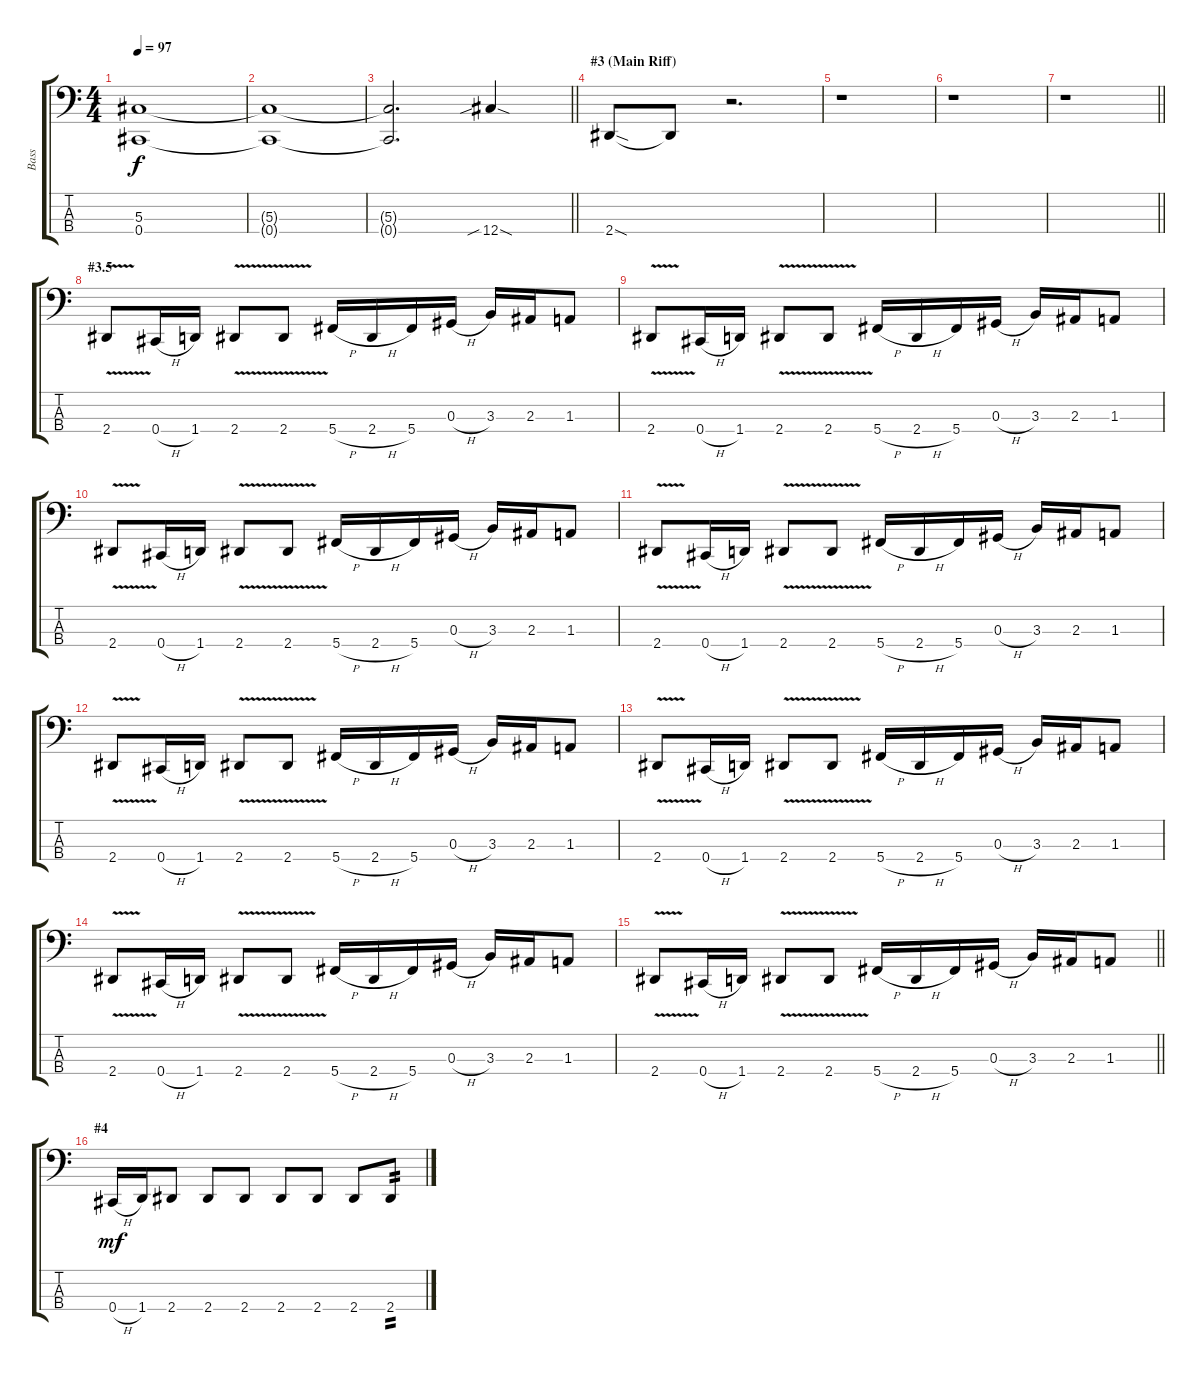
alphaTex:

\track ("Bass" "Bass") {instrument electricbassfinger}
\staff {score tabs}
\tuning (Gb2 Db2 Ab1 Db1) {hide}
\ts (4 4)
\tempo 97
\clef f4
\ks c
(5.3{t} 0.4{t}).1{dy f} |
(5.3{t} 0.4{t}).1 |
\barLineRight lightlight
(5.3{t} 0.4{t}).2{d} 12.4{sib sod}.4 |
\section ("" "#3 (Main Riff)")
2.4{sod}.8 2.4{t}.8 r.2{d} |
r.1 |
r.1 |
\barLineRight lightlight
r.1 |
\section ("" "#3.5")
2.4{v}.8 0.4{h}.16 1.4.16 2.4{v}.8 2.4{v}.8 5.4{h}.16 2.4{h}.16 5.4.16 0.3{h}.16 3.3.16 2.3.16 1.3.8 |
2.4{v}.8 0.4{h}.16 1.4.16 2.4{v}.8 2.4{v}.8 5.4{h}.16 2.4{h}.16 5.4.16 0.3{h}.16 3.3.16 2.3.16 1.3.8 |
2.4{v}.8 0.4{h}.16 1.4.16 2.4{v}.8 2.4{v}.8 5.4{h}.16 2.4{h}.16 5.4.16 0.3{h}.16 3.3.16 2.3.16 1.3.8 |
2.4{v}.8 0.4{h}.16 1.4.16 2.4{v}.8 2.4{v}.8 5.4{h}.16 2.4{h}.16 5.4.16 0.3{h}.16 3.3.16 2.3.16 1.3.8 |
2.4{v}.8 0.4{h}.16 1.4.16 2.4{v}.8 2.4{v}.8 5.4{h}.16 2.4{h}.16 5.4.16 0.3{h}.16 3.3.16 2.3.16 1.3.8 |
2.4{v}.8 0.4{h}.16 1.4.16 2.4{v}.8 2.4{v}.8 5.4{h}.16 2.4{h}.16 5.4.16 0.3{h}.16 3.3.16 2.3.16 1.3.8 |
2.4{v}.8 0.4{h}.16 1.4.16 2.4{v}.8 2.4{v}.8 5.4{h}.16 2.4{h}.16 5.4.16 0.3{h}.16 3.3.16 2.3.16 1.3.8 |
\barLineRight lightlight
2.4{v}.8 0.4{h}.16 1.4.16 2.4{v}.8 2.4{v}.8 5.4{h}.16 2.4{h}.16 5.4.16 0.3{h}.16 3.3.16 2.3.16 1.3.8 |
\section ("" "#4")
0.4{h}.16{dy mf} 1.4.16 2.4.8 2.4.8 2.4.8 2.4.8 2.4.8 2.4.8 2.4.8{tp 2}
